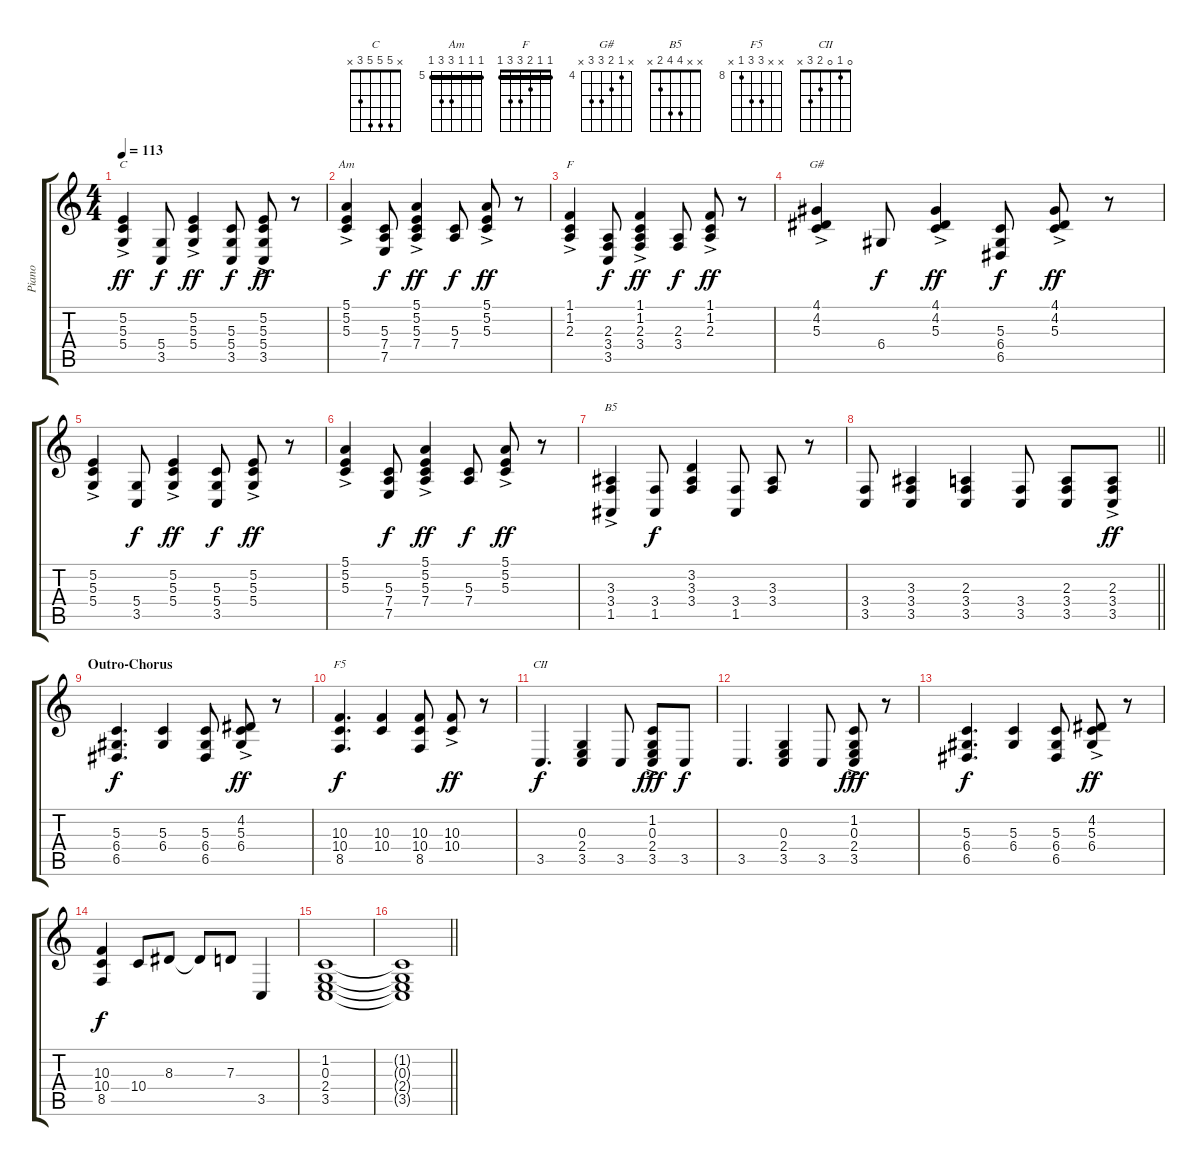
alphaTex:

\track ("Piano" "Piano") {instrument electricpiano1}
\staff {score tabs}
\tuning (E4 B3 G3 D3 A2 E2) {hide}
\chord ("C" x 5 5 5 3 x)
\chord ("Am" 5 5 5 7 7 5) {firstfret 5 barre 5}
\chord ("F" 1 1 2 3 3 1) {barre 1}
\chord ("G#" x 4 5 6 6 x) {firstfret 4}
\chord ("B5" x x 4 4 2 x)
\chord ("F5" x x 10 10 8 x) {firstfret 8}
\chord ("CII" 0 1 0 2 3 x)
\ts (4 4)
\tempo 113
\clef g2
\ks c
(5.2{ac} 5.3{ac} 5.4{ac}).4{ch "C" dy ff} (5.4 3.5).8{dy f} (5.2{ac} 5.3{ac} 5.4{ac}).4{dy ff} (5.3 5.4 3.5).8{dy f} (5.2{ac} 5.3{ac} 5.4{ac} 3.5{ac}).8{dy ff} r.8 |
(5.1{ac} 5.2{ac} 5.3{ac}).4{ch "Am"} (5.3 7.4 7.5).8{dy f} (5.1{ac} 5.2{ac} 5.3{ac} 7.4{ac}).4{dy ff} (5.3 7.4).8{dy f} (5.1{ac} 5.2{ac} 5.3{ac}).8{dy ff} r.8 |
(1.1{ac} 1.2{ac} 2.3{ac}).4{ch "F"} (2.3 3.4 3.5).8{dy f} (1.1{ac} 1.2{ac} 2.3{ac} 3.4{ac}).4{dy ff} (2.3 3.4).8{dy f} (1.1{ac} 1.2{ac} 2.3{ac}).8{dy ff} r.8 |
(4.1{ac} 4.2{ac} 5.3{ac}).4{ch "G#"} 6.4.8{dy f} (4.1{ac} 4.2{ac} 5.3{ac}).4{dy ff} (5.3 6.4 6.5).8{dy f} (4.1{ac} 4.2{ac} 5.3{ac}).8{dy ff} r.8 |
(5.2{ac} 5.3{ac} 5.4{ac}).4 (5.4 3.5).8{dy f} (5.2{ac} 5.3{ac} 5.4{ac}).4{dy ff} (5.3 5.4 3.5).8{dy f} (5.2{ac} 5.3{ac} 5.4{ac}).8{dy ff} r.8 |
(5.1{ac} 5.2{ac} 5.3{ac}).4 (5.3 7.4 7.5).8{dy f} (5.1{ac} 5.2{ac} 5.3{ac} 7.4{ac}).4{dy ff} (5.3 7.4).8{dy f} (5.1{ac} 5.2{ac} 5.3{ac}).8{dy ff} r.8 |
(3.3{ac} 3.4{ac} 1.5{ac}).4{ch "B5"} (3.4 1.5).8{dy f} (3.2 3.3 3.4).4 (3.4 1.5).8 (3.3 3.4).8 r.8 |
\barLineRight lightlight
(3.4 3.5).8 (3.3 3.4 3.5).4 (2.3 3.4 3.5).4 (3.4 3.5).8 (2.3 3.4 3.5).8 (2.3{ac} 3.4{ac} 3.5{ac}).8{dy ff} |
\section ("" "Outro-Chorus")
(5.3 6.4 6.5).4{d dy f} (5.3 6.4).4 (5.3 6.4 6.5).8 (4.2{ac} 5.3{ac} 6.4{ac}).8{dy ff} r.8 |
(10.3 10.4 8.5).4{d ch "F5" dy f} (10.3 10.4).4 (10.3 10.4 8.5).8 (10.3{ac} 10.4{ac}).8{dy ff} r.8 |
3.5.4{d ch "CII" dy f} (0.3 2.4 3.5).4 3.5.8 (1.2{ac} 0.3{ac} 2.4{ac} 3.5{ac}).8{dy fff} 3.5.8{dy f} |
3.5.4{d} (0.3 2.4 3.5).4 3.5.8 (1.2{ac} 0.3{ac} 2.4{ac} 3.5{ac}).8{dy fff} r.8 |
(5.3 6.4 6.5).4{d dy f} (5.3 6.4).4 (5.3 6.4 6.5).8 (4.2{ac} 5.3{ac} 6.4{ac}).8{dy ff} r.8 |
(10.3 10.4 8.5).4{dy f} 10.4.8 8.3.8 8.3{t}.8 7.3.8 3.5.4 |
(1.2 0.3 2.4 3.5).1 |
\barLineRight lightlight
(1.2{t} 0.3{t} 2.4{t} 3.5{t}).1
